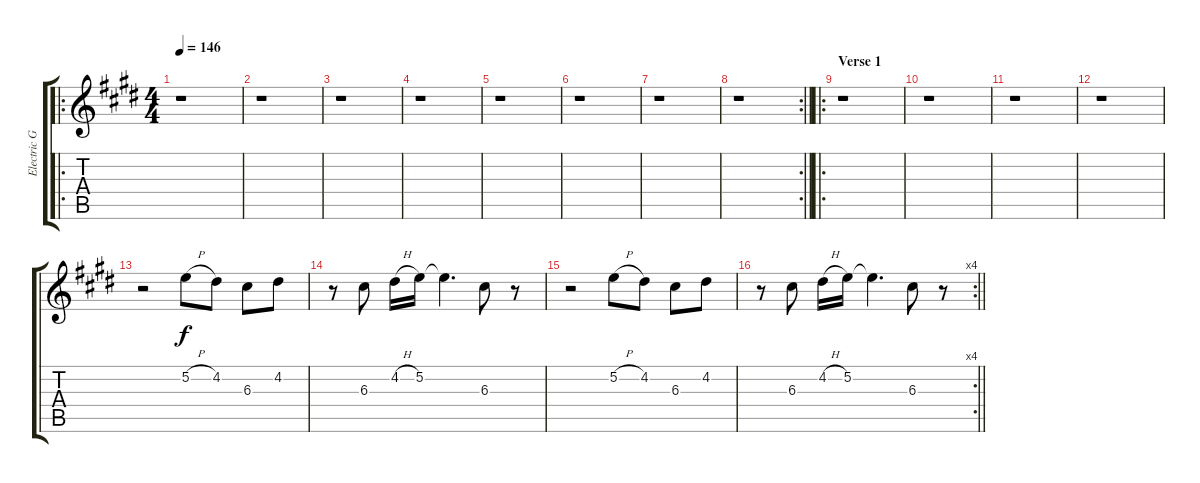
\track ("Electric Guitar 2" "Electric G") {instrument distortionguitar}
\staff {score tabs}
\tuning (E4 B3 G3 D3 A2 E2) {hide}
\ro
\ts (4 4)
\tempo 146
\clef g2
\ks e
r.1{dy f instrument distortionguitar} |
r.1 |
r.1 |
r.1 |
r.1 |
r.1 |
r.1 |
\rc 2
\barLineRight lightlight
r.1 |
\ro
\section ("" "Verse 1")
r.1 |
r.1 |
r.1 |
r.1 |
r.2 5.2{h}.8 4.2.8 6.3.8 4.2.8 |
r.8 6.3.8 4.2{h}.16 5.2.16 5.2{t}.4{d} 6.3.8 r.8 |
r.2 5.2{h}.8 4.2.8 6.3.8 4.2.8 |
\rc 4
\barLineRight lightlight
r.8 6.3.8 4.2{h}.16 5.2.16 5.2{t}.4{d} 6.3.8 r.8
